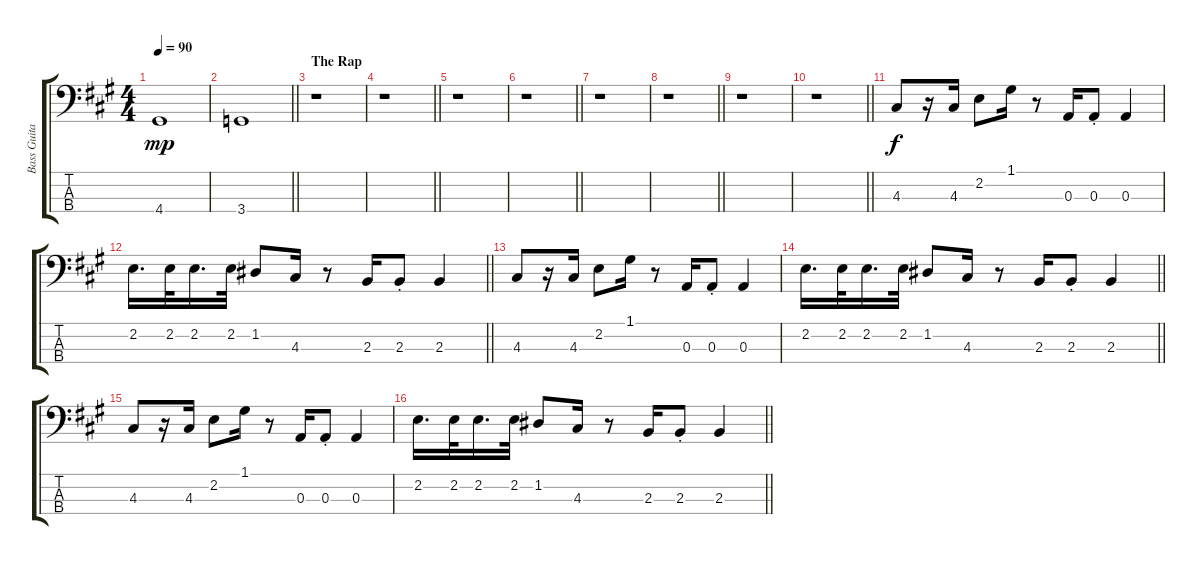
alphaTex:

\track ("Bass Guitar" "Bass Guita") {instrument electricbassfinger}
\staff {score tabs}
\tuning (G2 D2 A1 E1) {hide}
\ts (4 4)
\tempo 90
\clef f4
\ks a
4.4.1{dy mp} |
\barLineRight lightlight
3.4.1 |
\section ("" "The Rap")
r.1 |
\barLineRight lightlight
r.1 |
r.1 |
\barLineRight lightlight
r.1 |
r.1 |
\barLineRight lightlight
r.1 |
r.1 |
\barLineRight lightlight
r.1 |
4.3.8{dy f} r.16 4.3.16 2.2.8 1.1.16 r.8 0.3.16 0.3{st}.8 0.3.4 |
\barLineRight lightlight
2.2.16{d} 2.2.32 2.2.16{d} 2.2.32 1.2.8 4.3.16 r.8 2.3.16 2.3{st}.8 2.3.4 |
4.3.8 r.16 4.3.16 2.2.8 1.1.16 r.8 0.3.16 0.3{st}.8 0.3.4 |
\barLineRight lightlight
2.2.16{d} 2.2.32 2.2.16{d} 2.2.32 1.2.8 4.3.16 r.8 2.3.16 2.3{st}.8 2.3.4 |
4.3.8 r.16 4.3.16 2.2.8 1.1.16 r.8 0.3.16 0.3{st}.8 0.3.4 |
\barLineRight lightlight
2.2.16{d} 2.2.32 2.2.16{d} 2.2.32 1.2.8 4.3.16 r.8 2.3.16 2.3{st}.8 2.3.4
